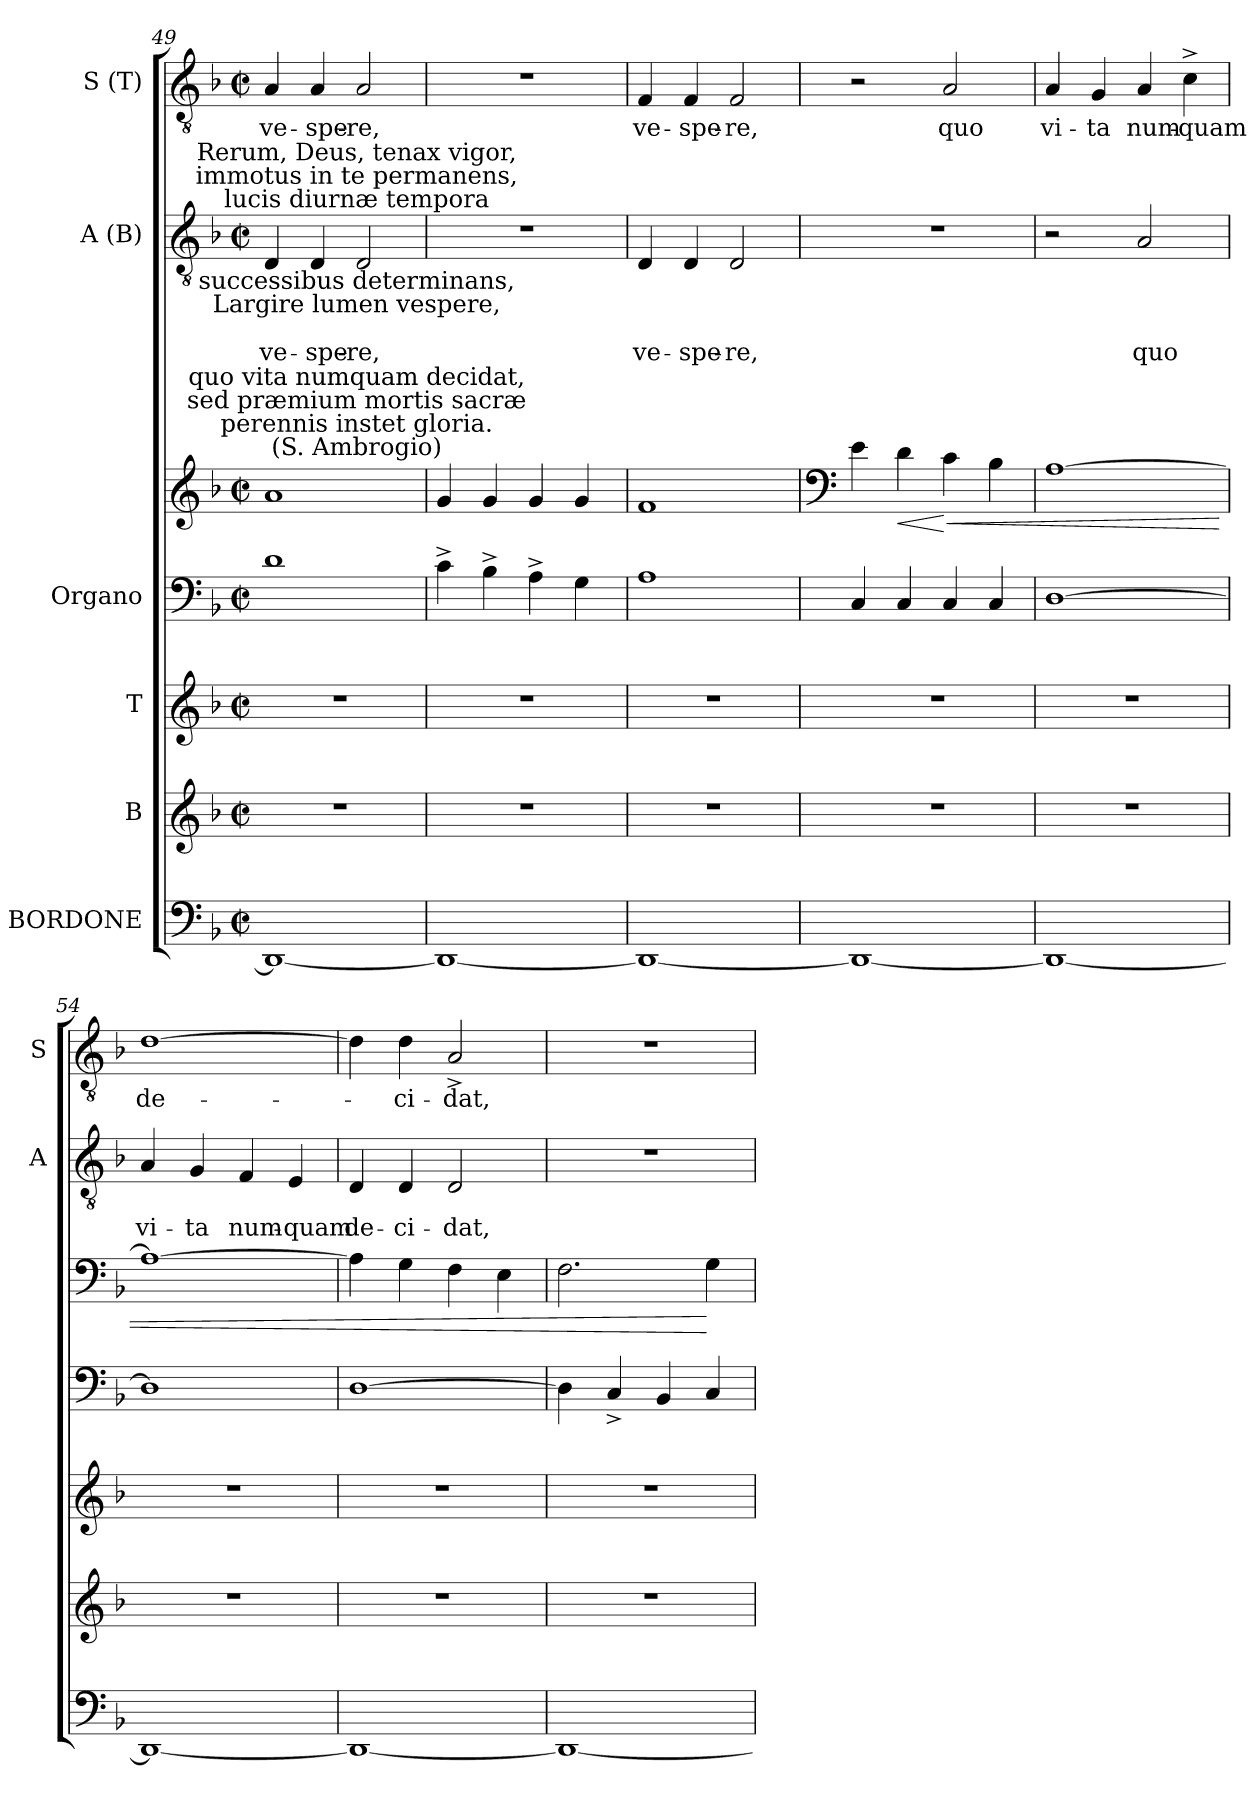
**kern	**kern	**kern	**kern	**kern	**dynam	**kern	**text	**text	**kern	**text
*part6	*part5	*part4	*part3	*part3	*part3	*part2	*part2	*part2	*part1	*part1
*staff7	*staff6	*staff5	*staff4	*staff3	*staff3/4	*staff2	*staff2	*staff2	*staff1	*staff1
*I"BORDONE	*I"B	*I"T	*I"Organo	*	*	*I"A (B)	*	*	*I"S (T)	*
*	*	*	*	*	*	*I'A	*	*	*I'S	*
*clefF4	*clefG2	*clefG2	*clefF4	*clefG2	*	*clefGv2	*	*	*clefGv2	*
*k[b-]	*k[b-]	*k[b-]	*k[b-]	*k[b-]	*	*k[b-]	*	*	*k[b-]	*
*F:	*F:	*F:	*F:	*F:	*	*F:	*	*	*F:	*
*M2/2	*M2/2	*M2/2	*M2/2	*M2/2	*	*M2/2	*	*	*M2/2	*
*met(c|)	*met(c|)	*met(c|)	*met(c|)	*met(c|)	*	*met(c|)	*	*	*met(c|)	*
=49	=49	=49	=49	=49	=49	=49	=49	=49	=49	=49
!	!	!	!	!	!	!	!	!LO:LY:b	!	!LO:LY:b
*	*	*	*	*^	*	*	*	*	*	*
1DD_	1r	1r	1d	1a	2ryy	.	4D/	.	ve-	4A/	ve-
!	!	!	!	!	!	!	!	!	!LO:LY:b	!	!LO:LY:b
.	.	.	.	.	.	.	4D/	.	-spe-	4A/	-spe-
!	!	!	!	!	!	!	!LO:TX:a:cj:t=Rerum, Deus, tenax vigor,\nimmotus in te permanens,\nlucis diurnæ tempora	!	!	!	!
!	!	!	!	!	!	!	!LO:TX:b:cj:t=successibus determinans,\nLargire lumen vespere,	!	!	!	!
!	!	!	!	!	!LO:TX:a:cj:t=quo vita numquam decidat,\nsed præmium mortis sacræ\nperennis instet gloria.\n(S. Ambrogio)	!	!	!	!	!	!
!	!	!	!	!	!	!	!	!	!LO:LY:b	!	!LO:LY:b
.	.	.	.	.	2ryy	.	2D/	.	-re,	2A/	-re,
*	*	*	*	*v	*v	*	*	*	*	*	*
=50	=50	=50	=50	=50	=50	=50	=50	=50	=50	=50
1DD_	1r	1r	4c^>\	4g/	.	1r	.	.	1r	.
.	.	.	4B-^>\	4g/	.	.	.	.	.	.
.	.	.	4A^>\	4g/	.	.	.	.	.	.
.	.	.	4G\	4g/	.	.	.	.	.	.
=51	=51	=51	=51	=51	=51	=51	=51	=51	=51	=51
!	!	!	!	!	!	!	!	!LO:LY:b	!	!LO:LY:b
1DD_	1r	1r	1A	1f	.	4D/	.	ve-	4F/	ve-
!	!	!	!	!	!	!	!	!LO:LY:b	!	!LO:LY:b
.	.	.	.	.	.	4D/	.	-spe-	4F/	-spe-
!	!	!	!	!	!	!	!	!LO:LY:b	!	!LO:LY:b
.	.	.	.	.	.	2D/	.	-re,	2F/	-re,
=52	=52	=52	=52	=52	=52	=52	=52	=52	=52	=52
*	*	*	*	*clefF4	*	*	*	*	*	*
1DD_	1r	1r	4C/	4e\	.	1r	.	.	2r	.
!	!	!	!	!	!LO:HP:b	!	!	!	!	!
.	.	.	4C/	4d\	<	.	.	.	.	.
!	!	!	!	!	!LO:HP:n=1:b	!	!	!	!	!LO:LY:b
.	.	.	4C/	4c\	[ <	.	.	.	2A/	quo
.	.	.	4C/	4B-\	.	.	.	.	.	.
=53	=53	=53	=53	=53	=53	=53	=53	=53	=53	=53
!	!	!	!	!	!	!	!	!	!	!LO:LY:b
1DD_	1r	1r	[<1D	[<1A	.	2r	.	.	4A/	vi-
!	!	!	!	!	!	!	!	!	!	!LO:LY:b
.	.	.	.	.	.	.	.	.	4G/	-ta
!	!	!	!	!	!	!	!	!LO:LY:b	!	!LO:LY:b
.	.	.	.	.	.	2A/	.	quo	4A/	num-
!	!	!	!	!	!	!	!	!	!	!LO:LY:b
.	.	.	.	.	.	.	.	.	4c^>\	-quam
!!LO:LB:g=z
=54	=54	=54	=54	=54	=54	=54	=54	=54	=54	=54
!	!	!	!	!	!	!	!	!LO:LY:b	!	!LO:LY:b
1DD_	1r	1r	1D]	1A_	.	4A/	.	vi-	[>1d	de-
!	!	!	!	!	!	!	!	!LO:LY:b	!	!
.	.	.	.	.	.	4G/	.	-ta	.	.
!	!	!	!	!	!	!	!	!LO:LY:b	!	!
.	.	.	.	.	.	4F/	.	num-	.	.
!	!	!	!	!	!	!	!	!LO:LY:b	!	!
.	.	.	.	.	.	4E/	.	-quam	.	.
=55	=55	=55	=55	=55	=55	=55	=55	=55	=55	=55
!	!	!	!	!	!	!	!	!LO:LY:b	!	!
1DD_	1r	1r	[>1D	4A\]	.	4D/	.	de-	4d\]	.
!	!	!	!	!	!	!	!	!LO:LY:b	!	!LO:LY:b
.	.	.	.	4G\	.	4D/	.	-ci-	4d\	-ci-
!	!	!	!	!	!	!	!	!LO:LY:b	!	!LO:LY:b
.	.	.	.	4F\	.	2D/	.	-dat,	2A^</	-dat,
.	.	.	.	4E\	.	.	.	.	.	.
=56	=56	=56	=56	=56	=56	=56	=56	=56	=56	=56
1DD_	1r	1r	4D\]	2.F\	.	1r	.	.	1r	.
.	.	.	4C^</	.	.	.	.	.	.	.
.	.	.	4BB-/	.	.	.	.	.	.	.
.	.	.	4C/	4G\	[	.	.	.	.	.
=	=	=	=	=	=	=	=	=	=	=
*-	*-	*-	*-	*-	*-	*-	*-	*-	*-	*-
